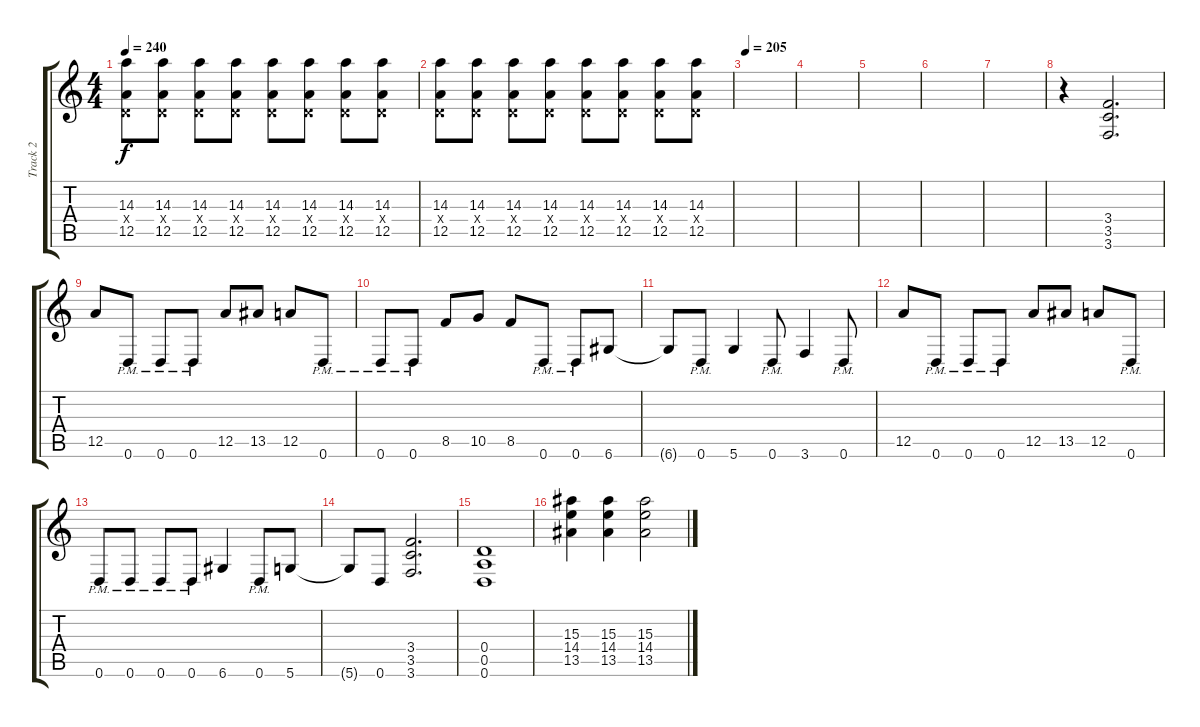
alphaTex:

\track ("Track 2" "Track 2") {instrument distortionguitar}
\staff {score tabs}
\tuning (E4 B3 G3 D3 A2 D2) {hide}
\ts (4 4)
\tempo 240
\clef g2
\ks c
(14.3 0.4{x} 12.5).8{dy f} (14.3 0.4{x} 12.5).8 (14.3 0.4{x} 12.5).8 (14.3 0.4{x} 12.5).8 (14.3 0.4{x} 12.5).8 (14.3 0.4{x} 12.5).8 (14.3 0.4{x} 12.5).8 (14.3 0.4{x} 12.5).8 |
(14.3 0.4{x} 12.5).8 (14.3 0.4{x} 12.5).8 (14.3 0.4{x} 12.5).8 (14.3 0.4{x} 12.5).8 (14.3 0.4{x} 12.5).8 (14.3 0.4{x} 12.5).8 (14.3 0.4{x} 12.5).8 (14.3 0.4{x} 12.5).8 |
\tempo 205
|
|
|
|
|
r.4 (3.4 3.5 3.6).2{d} |
12.5.8 0.6{pm}.8 0.6{pm}.8 0.6{pm}.8 12.5.8 13.5.8 12.5.8 0.6{pm}.8 |
0.6{pm}.8 0.6{pm}.8 8.5.8 10.5.8 8.5.8 0.6{pm}.8 0.6{pm}.8 6.6.8 |
6.6{t}.8 0.6{pm}.8 5.6.4 0.6{pm}.8 3.6.4 0.6{pm}.8 |
12.5.8 0.6{pm}.8 0.6{pm}.8 0.6{pm}.8 12.5.8 13.5.8 12.5.8 0.6{pm}.8 |
0.6{pm}.8 0.6{pm}.8 0.6{pm}.8 0.6{pm}.8 6.6.4 0.6{pm}.8 5.6.8 |
5.6{t}.8 0.6.8 (3.4 3.5 3.6).2{d} |
(0.4 0.5 0.6).1 |
(15.3 14.4 13.5).4 (15.3 14.4 13.5).4 (15.3 14.4 13.5).2
